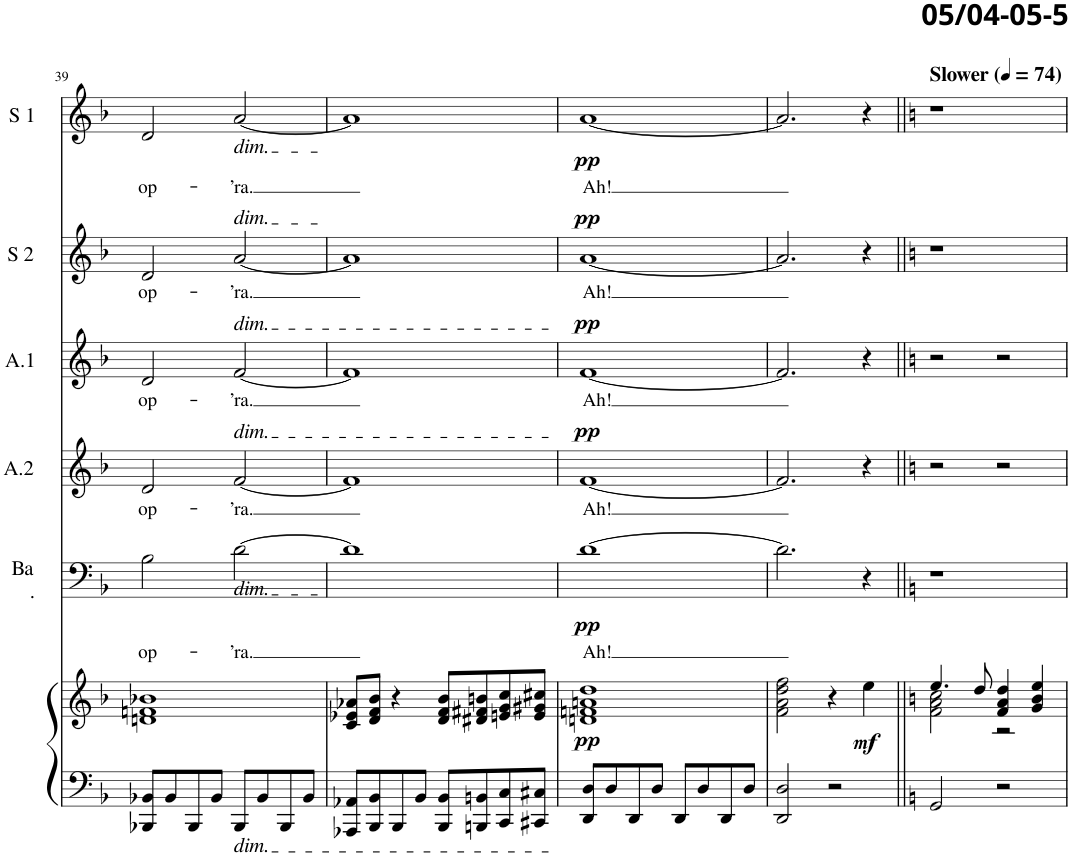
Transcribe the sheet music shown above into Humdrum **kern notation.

**kern	**kern	**dynam	**kern	**text	**dynam	**kern	**text	**dynam	**kern	**text	**dynam	**kern	**text	**dynam	**kern	**text	**dynam
*part6	*part6	*part6	*part5	*part5	*part5	*part4	*part4	*part4	*part3	*part3	*part3	*part2	*part2	*part2	*part1	*part1	*part1
*staff7	*staff6	*staff6/7	*staff5	*staff5	*staff5	*staff4	*staff4	*staff4	*staff3	*staff3	*staff3	*staff2	*staff2	*staff2	*staff1	*staff1	*staff1
*I"Piano	*	*	*I"Bariton	*	*	*I"Alt 2	*	*	*I"Alt 1	*	*	*I"Soprano 2	*	*	*I"Soprano 1	*	*
*I'Pno	*	*	*I'Ba .	*	*	*I'A.2	*	*	*I'A.1	*	*	*I'S 2	*	*	*I'S 1	*	*
!!LO:PB:g=z
*clefF4	*clefG2	*	*clefF4	*	*	*clefG2	*	*	*clefG2	*	*	*clefG2	*	*	*clefG2	*	*
*k[b-]	*k[b-]	*	*k[b-]	*	*	*k[b-]	*	*	*k[b-]	*	*	*k[b-]	*	*	*k[b-]	*	*
*M4/4	*M4/4	*	*M4/4	*	*	*M4/4	*	*	*M4/4	*	*	*M4/4	*	*	*M4/4	*	*
=39	=39	=39	=39	=39	=39	=39	=39	=39	=39	=39	=39	=39	=39	=39	=39	=39	=39
!	!	!	!	!LO:LY:b	!	!	!LO:LY:b	!	!	!LO:LY:b	!	!	!LO:LY:b	!	!	!LO:LY:b	!
8BBB-X/ 8BB-X/L	1dn 1fn 1b-X	.	2B-\	op-	.	2d/	op-	.	2d/	op-	.	2d/	op-	.	2d/	op-	.
8BB-/	.	.	.	.	.	.	.	.	.	.	.	.	.	.	.	.	.
8BBB-/	.	.	.	.	.	.	.	.	.	.	.	.	.	.	.	.	.
8BB-/J	.	.	.	.	.	.	.	.	.	.	.	.	.	.	.	.	.
!	!	!	!	!	!	!	!	!	!	!	!	!	!	!	!LO:TX:b:i:t=dim.	!	!
!	!	!	!	!	!	!	!	!	!	!	!	!LO:TX:a:i:t=dim.	!	!	!	!	!
!	!	!	!	!	!	!	!	!	!LO:TX:a:i:t=dim.	!	!	!	!	!	!	!	!
!	!	!	!	!	!	!LO:TX:a:i:t=dim.	!	!	!	!	!	!	!	!	!	!	!
!	!	!	!LO:TX:b:i:t=dim.	!	!	!	!	!	!	!	!	!	!	!	!	!	!
!LO:TX:b:i:t=dim.	!	!	!	!	!	!	!	!	!	!	!	!	!	!	!	!	!
!	!	!	!	!LO:LY:b	!	!	!LO:LY:b	!	!	!LO:LY:b	!	!	!LO:LY:b	!	!	!LO:LY:b	!
8BBB-/L	.	.	[2d\	-’ra.	.	[2f/	-’ra.	.	[2f/	-’ra.	.	[2a/	-’ra.	.	[2a/	-’ra.	.
8BB-/	.	.	.	.	.	.	.	.	.	.	.	.	.	.	.	.	.
8BBB-/	.	.	.	.	.	.	.	.	.	.	.	.	.	.	.	.	.
8BB-/J	.	.	.	.	.	.	.	.	.	.	.	.	.	.	.	.	.
=40	=40	=40	=40	=40	=40	=40	=40	=40	=40	=40	=40	=40	=40	=40	=40	=40	=40
8AAA-X/ 8AA-X/L	8c/ 8e-X/ 8a-X/L	.	1d]	.	.	1f]	.	.	1f]	.	.	1a]	.	.	1a]	.	.
8BBB-/ 8BB-/	8d/ 8f/ 8b-/J	.	.	.	.	.	.	.	.	.	.	.	.	.	.	.	.
8BBB-/	4r	.	.	.	.	.	.	.	.	.	.	.	.	.	.	.	.
8BB-/J	.	.	.	.	.	.	.	.	.	.	.	.	.	.	.	.	.
8BBB-/ 8BB-/L	8d/ 8f/ 8b-/L	.	.	.	.	.	.	.	.	.	.	.	.	.	.	.	.
8BBBn/ 8BBn/	8d#X/ 8f#X/ 8bn/	.	.	.	.	.	.	.	.	.	.	.	.	.	.	.	.
8CC/ 8C/	8en/ 8g/ 8cc/	.	.	.	.	.	.	.	.	.	.	.	.	.	.	.	.
8CC#X/ 8C#X/J	8e/ 8g#X/ 8cc#X/J	.	.	.	.	.	.	.	.	.	.	.	.	.	.	.	.
=41	=41	=41	=41	=41	=41	=41	=41	=41	=41	=41	=41	=41	=41	=41	=41	=41	=41
!	!	!LO:DY:b	!	!LO:LY:b	!LO:DY:b	!	!LO:LY:b	!LO:DY:a	!	!LO:LY:b	!LO:DY:a	!	!LO:LY:b	!LO:DY:a	!	!LO:LY:b	!LO:DY:b
8DD/ 8D/L	1dn 1fn 1an 1dd	pp	[1d	Ah!	pp	[1f	Ah!	pp	[1f	Ah!	pp	[1a	Ah!	pp	[1a	Ah!	pp
8D/	.	.	.	.	.	.	.	.	.	.	.	.	.	.	.	.	.
8DD/	.	.	.	.	.	.	.	.	.	.	.	.	.	.	.	.	.
8D/J	.	.	.	.	.	.	.	.	.	.	.	.	.	.	.	.	.
8DD/L	.	.	.	.	.	.	.	.	.	.	.	.	.	.	.	.	.
8D/	.	.	.	.	.	.	.	.	.	.	.	.	.	.	.	.	.
8DD/	.	.	.	.	.	.	.	.	.	.	.	.	.	.	.	.	.
8D/J	.	.	.	.	.	.	.	.	.	.	.	.	.	.	.	.	.
=42	=42	=42	=42	=42	=42	=42	=42	=42	=42	=42	=42	=42	=42	=42	=42	=42	=42
2DD/ 2D/	2f\ 2a\ 2dd\ 2ff\	.	2.d\]	.	.	2.f/]	.	.	2.f/]	.	.	2.a/]	.	.	2.a/]	.	.
2r	4r	.	.	.	.	.	.	.	.	.	.	.	.	.	.	.	.
!	!	!LO:DY:b	!	!	!	!	!	!	!	!	!	!	!	!	!	!	!
.	4ee\	mf	4r	.	.	4r	.	.	4r	.	.	4r	.	.	4r	.	.
=43||	=43||	=43||	=43||	=43||	=43||	=43||	=43||	=43||	=43||	=43||	=43||	=43||	=43||	=43||	=43||	=43||	=43||
*k[]	*k[]	*	*k[]	*	*	*k[]	*	*	*k[]	*	*	*k[]	*	*	*k[]	*	*
*	*	*	*	*	*	*	*	*	*	*	*	*	*	*	*MM74	*	*
*	*^	*	*	*	*	*	*	*	*	*	*	*	*	*	*	*	*
!	!	!	!	!	!	!	!	!	!	!	!	!	!	!	!	!LO:TX:a:B:t=Slower	!	!
2GG/	4.ee/	2f\ 2a\ 2cc\	.	1r	.	.	2r	.	.	2r	.	.	1r	.	.	1r	.	.
.	8dd/	.	.	.	.	.	.	.	.	.	.	.	.	.	.	.	.	.
2r	4f/ 4a/ 4dd/	2r	.	.	.	.	2r	.	.	2r	.	.	.	.	.	.	.	.
.	4g/ 4b/ 4ee/	.	.	.	.	.	.	.	.	.	.	.	.	.	.	.	.	.
*	*v	*v	*	*	*	*	*	*	*	*	*	*	*	*	*	*	*	*
=	=	=	=	=	=	=	=	=	=	=	=	=	=	=	=	=	=
*-	*-	*-	*-	*-	*-	*-	*-	*-	*-	*-	*-	*-	*-	*-	*-	*-	*-
